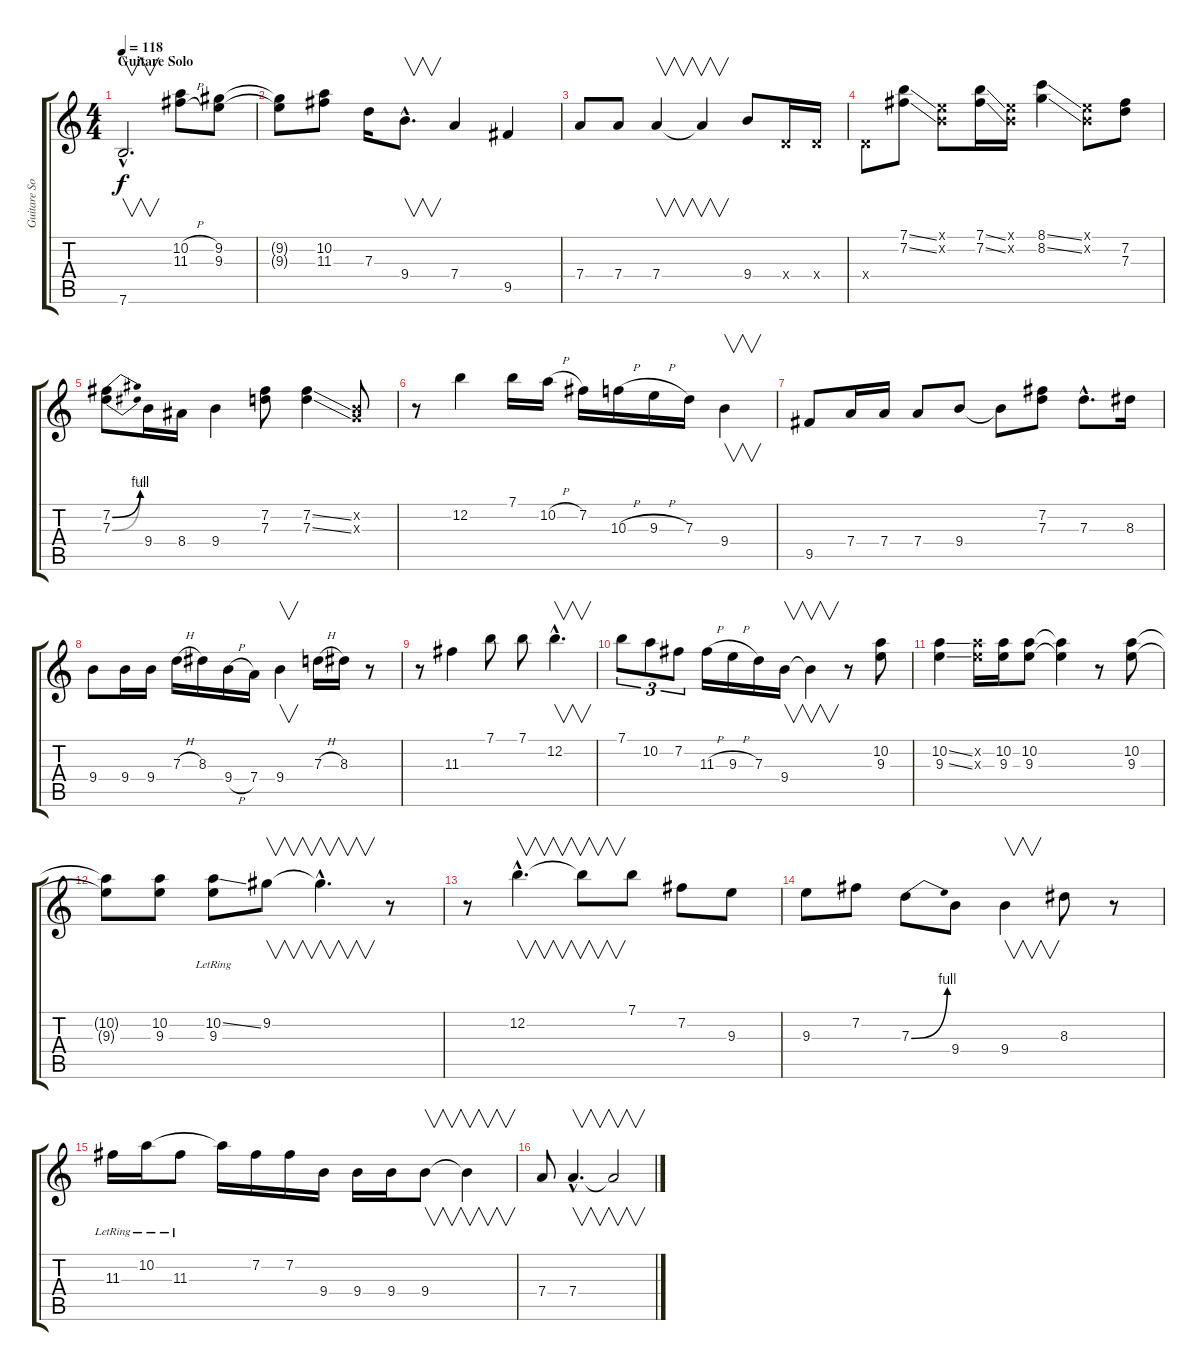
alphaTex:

\track ("Guitare Solo" "Guitare So") {instrument distortionguitar}
\staff {score tabs}
\tuning (E4 B3 G3 D3 A2 E2) {hide}
\ts (4 4)
\section ("" "Guitare Solo")
\tempo 118
\clef g2
\ks c
7.6{hac t}.2{v d dy f} (10.2{h} 11.3{h}).8 (9.2 9.3).8 |
(9.2{t} 9.3{t}).8 (10.2 11.3).8 7.3.16 9.4{hac}.8{v d} 7.4.4 9.5.4 |
7.4.8 7.4.8 7.4.4{v} 7.4{t}.4{v} 9.4.8 0.4{x}.16 0.4{x}.16 |
0.4{x}.8 (7.1{ss} 7.2{ss}).8 (0.1{x} 0.2{x}).8 (7.1{ss} 7.2{ss}).16 (0.1{x} 0.2{x}).16 (8.1{ss} 8.2{ss}).4 (0.1{x} 0.2{x}).8 (7.2 7.3).8 |
(7.2{be (bend 0 0 60 4)} 7.3{be (bend 0 0 60 2)}).8 9.4.16 8.4.16 9.4.4 (7.2 7.3).8 (7.2{ss} 7.3{ss}).4 (0.2{x} 0.3{x}).8 |
r.8 12.2.4 7.1.16 10.2{h}.16 7.2.16 10.3{h}.16 9.3{h}.16 7.3.16 9.4.4{v} |
9.5.8 7.4.16 7.4.16 7.4.8 9.4.8 9.4{t}.8 (7.2 7.3).8 7.3{hac}.8{d} 8.3.16 |
9.4.8 9.4.16 9.4.16 7.3{h}.16 8.3.16 9.4{h}.16 7.4.16 9.4.4{v} 7.3{h}.16 8.3.16 r.8 |
r.8 11.3.4 7.1.8 7.1.8 12.2{hac}.4{v d} |
7.1.8{tu (3 2)} 10.2.8{tu (3 2)} 7.2.8{tu (3 2)} 11.3{h}.16 9.3{h}.16 7.3.16 9.4.16{v} 9.4{t}.4{v} r.8 (10.2 9.3).8 |
(10.2{ss} 9.3{ss}).4 (10.2{x} 9.3{x}).16 (10.2 9.3).16 (10.2 9.3).8 (10.2{t} 9.3{t}).4 r.8 (10.2 9.3).8 |
(10.2{t} 9.3{t}).8 (10.2 9.3).8 (10.2{ss} 9.3{lr}).8 9.2.8{v} 9.2{hac t}.4{v d} r.8 |
r.8 12.2{hac}.4{v d} 12.2{t}.8{v} 7.1.8 7.2.8 9.3.8 |
9.3.8 7.2.8 7.3{be (bend 0 0 60 4)}.8 9.4.8 9.4.4{v} 8.3.8 r.8 |
11.3{lr}.16 10.2{lr}.16 11.3{lr}.8 10.2{t}.16 7.2.16 7.2.16 9.4.16 9.4.16 9.4.16 9.4.8{v} 9.4{t}.4{v} |
7.4.8 7.4{hac}.4{v d} 7.4{t}.2{v}
